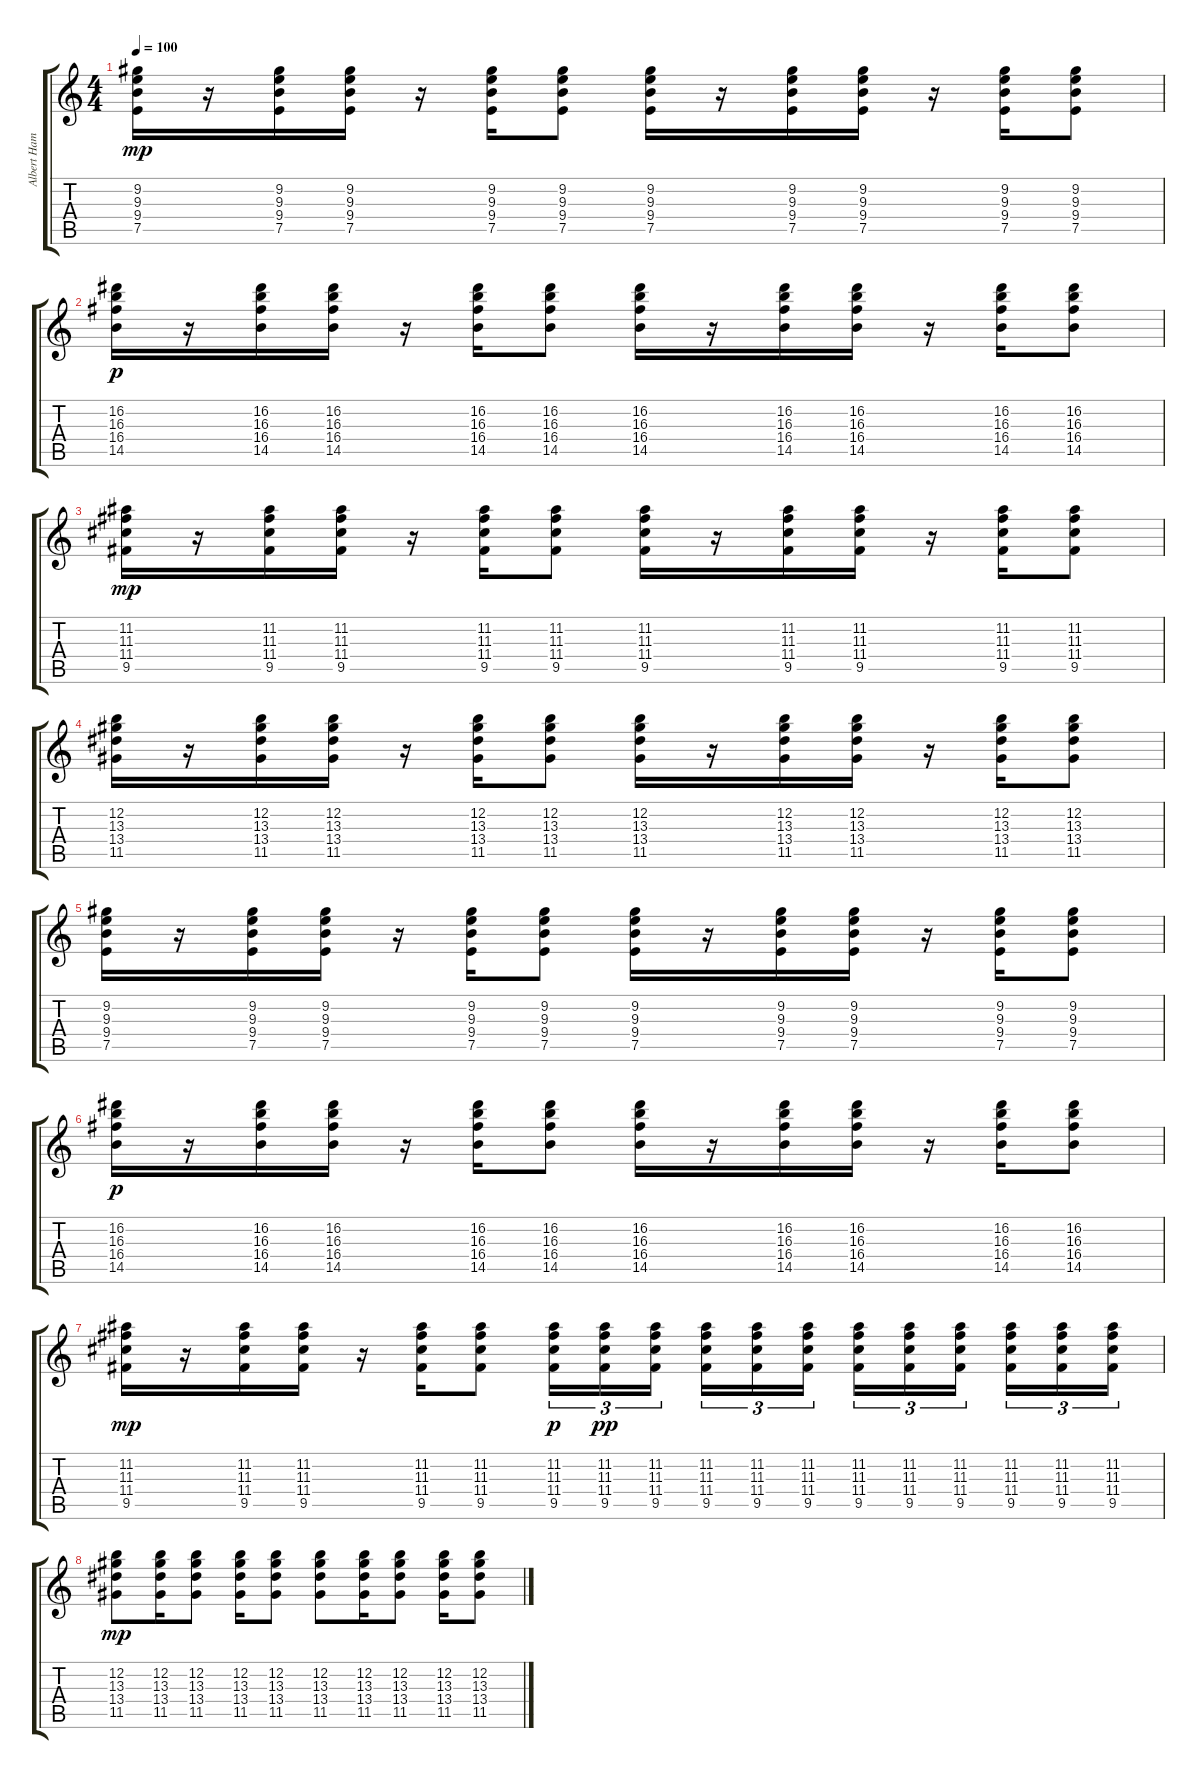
\track ("Albert Hammond Jr. (Rythm Guitar)" "Albert Ham") {instrument electricguitarjazz}
\staff {score tabs}
\tuning (E4 B3 G3 D3 A2 E2) {hide}
\ts (4 4)
\tempo 100
\clef g2
\ks c
(9.2 9.3 9.4 7.5).16{dy mp} r.16 (9.2 9.3 9.4 7.5).16 (9.2 9.3 9.4 7.5).16 r.16 (9.2 9.3 9.4 7.5).16 (9.2 9.3 9.4 7.5).8 (9.2 9.3 9.4 7.5).16 r.16 (9.2 9.3 9.4 7.5).16 (9.2 9.3 9.4 7.5).16 r.16 (9.2 9.3 9.4 7.5).16 (9.2 9.3 9.4 7.5).8 |
(16.2 16.3 16.4 14.5).16{dy p} r.16 (16.2 16.3 16.4 14.5).16 (16.2 16.3 16.4 14.5).16 r.16 (16.2 16.3 16.4 14.5).16 (16.2 16.3 16.4 14.5).8 (16.2 16.3 16.4 14.5).16 r.16 (16.2 16.3 16.4 14.5).16 (16.2 16.3 16.4 14.5).16 r.16 (16.2 16.3 16.4 14.5).16 (16.2 16.3 16.4 14.5).8 |
(11.2 11.3 11.4 9.5).16{dy mp} r.16 (11.2 11.3 11.4 9.5).16 (11.2 11.3 11.4 9.5).16 r.16 (11.2 11.3 11.4 9.5).16 (11.2 11.3 11.4 9.5).8 (11.2 11.3 11.4 9.5).16 r.16 (11.2 11.3 11.4 9.5).16 (11.2 11.3 11.4 9.5).16 r.16 (11.2 11.3 11.4 9.5).16 (11.2 11.3 11.4 9.5).8 |
(12.2 13.3 13.4 11.5).16 r.16 (12.2 13.3 13.4 11.5).16 (12.2 13.3 13.4 11.5).16 r.16 (12.2 13.3 13.4 11.5).16 (12.2 13.3 13.4 11.5).8 (12.2 13.3 13.4 11.5).16 r.16 (12.2 13.3 13.4 11.5).16 (12.2 13.3 13.4 11.5).16 r.16 (12.2 13.3 13.4 11.5).16 (12.2 13.3 13.4 11.5).8 |
(9.2 9.3 9.4 7.5).16 r.16 (9.2 9.3 9.4 7.5).16 (9.2 9.3 9.4 7.5).16 r.16 (9.2 9.3 9.4 7.5).16 (9.2 9.3 9.4 7.5).8 (9.2 9.3 9.4 7.5).16 r.16 (9.2 9.3 9.4 7.5).16 (9.2 9.3 9.4 7.5).16 r.16 (9.2 9.3 9.4 7.5).16 (9.2 9.3 9.4 7.5).8 |
(16.2 16.3 16.4 14.5).16{dy p} r.16 (16.2 16.3 16.4 14.5).16 (16.2 16.3 16.4 14.5).16 r.16 (16.2 16.3 16.4 14.5).16 (16.2 16.3 16.4 14.5).8 (16.2 16.3 16.4 14.5).16 r.16 (16.2 16.3 16.4 14.5).16 (16.2 16.3 16.4 14.5).16 r.16 (16.2 16.3 16.4 14.5).16 (16.2 16.3 16.4 14.5).8 |
(11.2 11.3 11.4 9.5).16{dy mp} r.16 (11.2 11.3 11.4 9.5).16 (11.2 11.3 11.4 9.5).16 r.16 (11.2 11.3 11.4 9.5).16 (11.2 11.3 11.4 9.5).8 (11.2 11.3 11.4 9.5).16{tu (3 2) dy p} (11.2 11.3 11.4 9.5).16{tu (3 2) dy pp} (11.2 11.3 11.4 9.5).16{tu (3 2)} (11.2 11.3 11.4 9.5).16{tu (3 2)} (11.2 11.3 11.4 9.5).16{tu (3 2)} (11.2 11.3 11.4 9.5).16{tu (3 2)} (11.2 11.3 11.4 9.5).16{tu (3 2)} (11.2 11.3 11.4 9.5).16{tu (3 2)} (11.2 11.3 11.4 9.5).16{tu (3 2)} (11.2 11.3 11.4 9.5).16{tu (3 2)} (11.2 11.3 11.4 9.5).16{tu (3 2)} (11.2 11.3 11.4 9.5).16{tu (3 2)} |
(12.2 13.3 13.4 11.5).8{dy mp} (12.2 13.3 13.4 11.5).16 (12.2 13.3 13.4 11.5).8 (12.2 13.3 13.4 11.5).16 (12.2 13.3 13.4 11.5).8 (12.2 13.3 13.4 11.5).8 (12.2 13.3 13.4 11.5).16 (12.2 13.3 13.4 11.5).8 (12.2 13.3 13.4 11.5).16 (12.2 13.3 13.4 11.5).8
